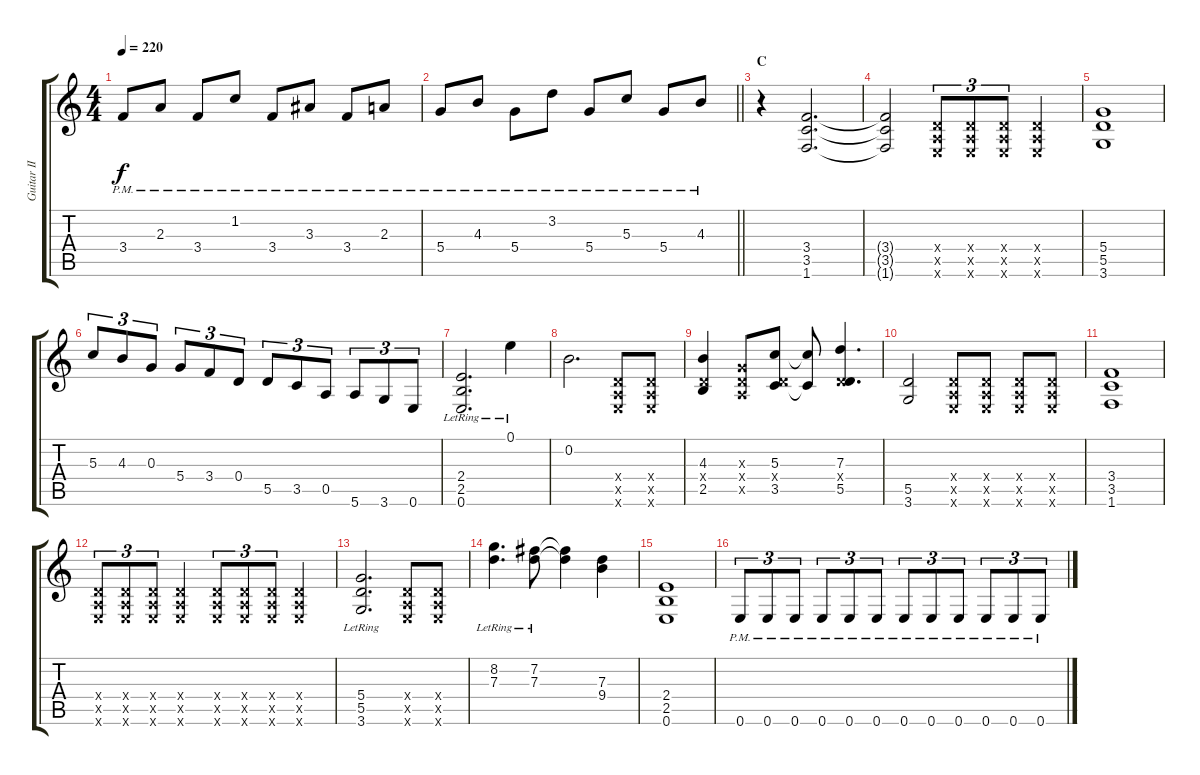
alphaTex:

\track ("Guitar II" "Guitar II") {instrument overdrivenguitar}
\staff {score tabs}
\tuning (E4 B3 G3 D3 A2 E2) {hide}
\ts (4 4)
\tempo 220
\clef g2
\ks c
3.4{pm}.8{dy f} 2.3{pm}.8 3.4{pm}.8 1.2{pm}.8 3.4{pm}.8 3.3{pm}.8 3.4{pm}.8 2.3{pm}.8 |
\barLineRight lightlight
5.4{pm}.8 4.3{pm}.8 5.4{pm}.8 3.2{pm}.8 5.4{pm}.8 5.3{pm}.8 5.4{pm}.8 4.3{pm}.8 |
\section ("" "C")
r.4 (3.4 3.5 1.6).2{d} |
(3.4{t} 3.5{t} 1.6{t}).2 (0.4{x} 0.5{x} 0.6{x}).8{tu (3 2)} (0.4{x} 0.5{x} 0.6{x}).8{tu (3 2)} (0.4{x} 0.5{x} 0.6{x}).8{tu (3 2)} (0.4{x} 0.5{x} 0.6{x}).4 |
(5.4 5.5 3.6).1 |
5.3.8{tu (3 2)} 4.3.8{tu (3 2)} 0.3.8{tu (3 2)} 5.4.8{tu (3 2)} 3.4.8{tu (3 2)} 0.4.8{tu (3 2)} 5.5.8{tu (3 2)} 3.5.8{tu (3 2)} 0.5.8{tu (3 2)} 5.6.8{tu (3 2)} 3.6.8{tu (3 2)} 0.6.8{tu (3 2)} |
(2.4{lr} 2.5{lr} 0.6{lr}).2{d} 0.1{lr}.4 |
0.2.2{d} (0.4{x} 0.5{x} 0.6{x}).8 (0.4{x} 0.5{x} 0.6{x}).8 |
(4.3 0.4{x} 2.5).4 (0.3{x} 0.4{x} 0.5{x}).8 (5.3 0.4{x} 3.5).8 (5.3{t} 3.5{t}).8 (7.3 0.4{x} 5.5).4{d} |
(5.5 3.6).2 (0.4{x} 0.5{x} 0.6{x}).8 (0.4{x} 0.5{x} 0.6{x}).8 (0.4{x} 0.5{x} 0.6{x}).8 (0.4{x} 0.5{x} 0.6{x}).8 |
(3.4 3.5 1.6).1 |
(0.4{x} 0.5{x} 0.6{x}).8{tu (3 2)} (0.4{x} 0.5{x} 0.6{x}).8{tu (3 2)} (0.4{x} 0.5{x} 0.6{x}).8{tu (3 2)} (0.4{x} 0.5{x} 0.6{x}).4 (0.4{x} 0.5{x} 0.6{x}).8{tu (3 2)} (0.4{x} 0.5{x} 0.6{x}).8{tu (3 2)} (0.4{x} 0.5{x} 0.6{x}).8{tu (3 2)} (0.4{x} 0.5{x} 0.6{x}).4 |
(5.4{lr} 5.5{lr} 3.6{lr}).2{d} (0.4{x} 0.5{x} 0.6{x}).8 (0.4{x} 0.5{x} 0.6{x}).8 |
(8.2{lr} 7.3{lr}).4{d} (7.2{lr} 7.3{lr}).8 (7.2{t} 7.3{t}).4 (7.3 9.4).4 |
(2.4 2.5 0.6).1 |
0.6{pm}.8{tu (3 2)} 0.6{pm}.8{tu (3 2)} 0.6{pm}.8{tu (3 2)} 0.6{pm}.8{tu (3 2)} 0.6{pm}.8{tu (3 2)} 0.6{pm}.8{tu (3 2)} 0.6{pm}.8{tu (3 2)} 0.6{pm}.8{tu (3 2)} 0.6{pm}.8{tu (3 2)} 0.6{pm}.8{tu (3 2)} 0.6{pm}.8{tu (3 2)} 0.6{pm}.8{tu (3 2)}
